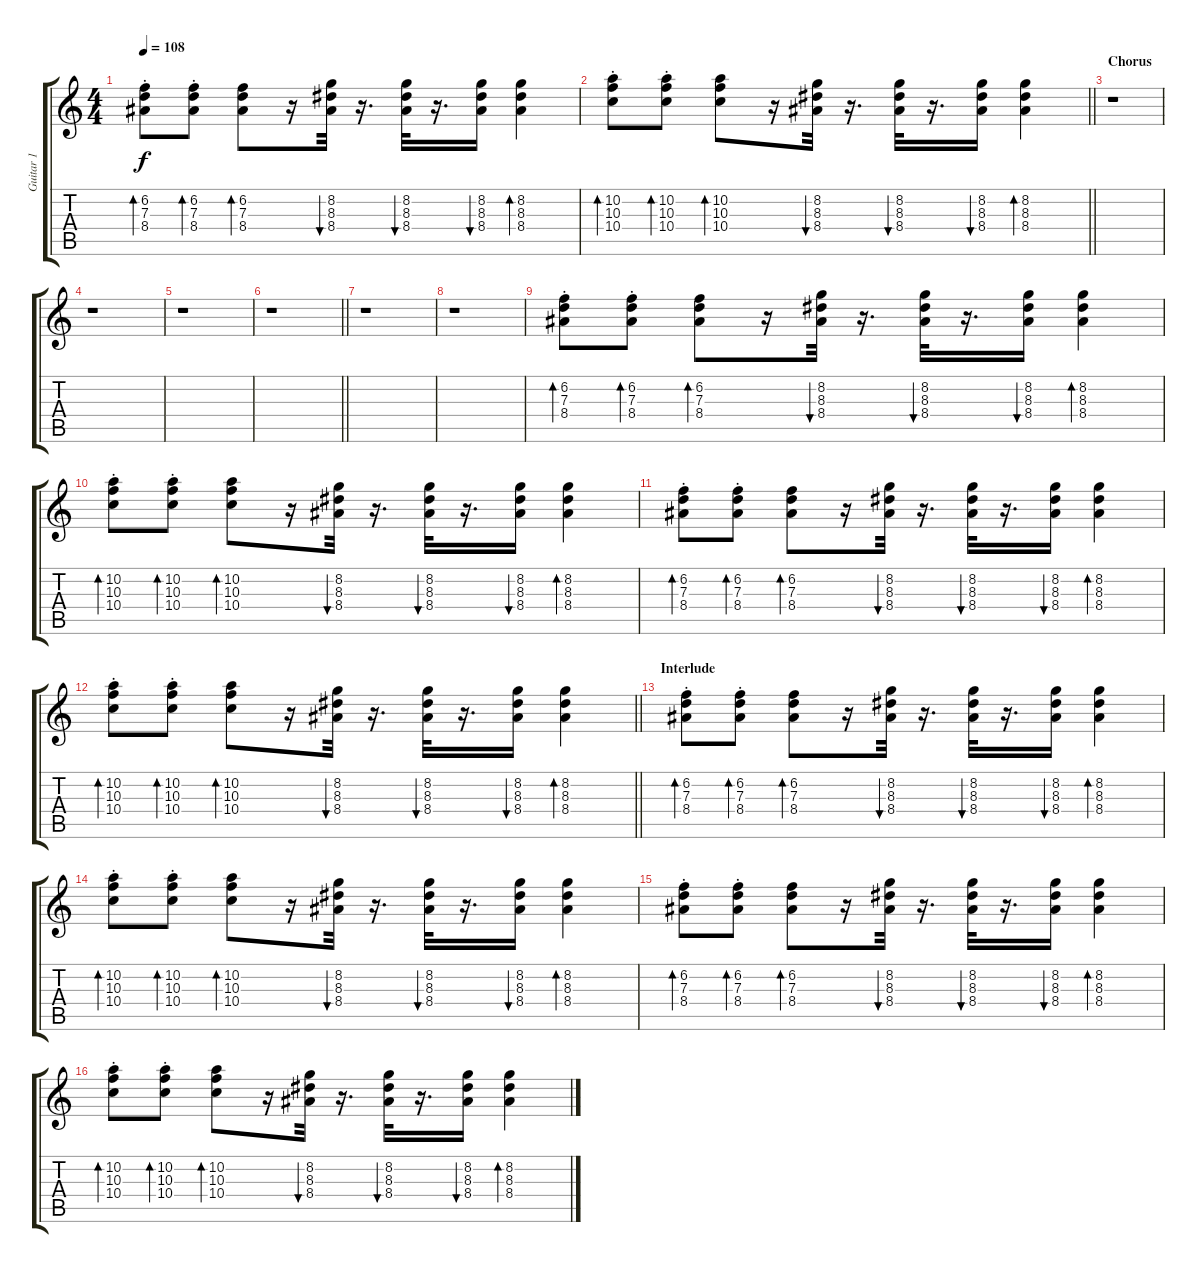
\track ("Guitar 1" "Guitar 1") {instrument acousticguitarsteel}
\staff {score tabs}
\tuning (E4 B3 G3 D3 A2 E2) {hide}
\ts (4 4)
\tempo 108
\clef g2
\ks c
(6.2{st} 7.3{st} 8.4{st}).8{bd 60 dy f} (6.2{st} 7.3{st} 8.4{st}).8{bd 60} (6.2 7.3 8.4).8{bd 60} r.16 (8.2 8.3 8.4).32{bu 60} r.16{d} (8.2 8.3 8.4).32{bu 60} r.16{d} (8.2 8.3 8.4).16{bu 60} (8.2 8.3 8.4).4{bd 60} |
\barLineRight lightlight
(10.2{st} 10.3{st} 10.4{st}).8{bd 60} (10.2{st} 10.3{st} 10.4{st}).8{bd 60} (10.2 10.3 10.4).8{bd 60} r.16 (8.2 8.3 8.4).32{bu 60} r.16{d} (8.2 8.3 8.4).32{bu 60} r.16{d} (8.2 8.3 8.4).16{bu 60} (8.2 8.3 8.4).4{bd 60} |
\section ("" "Chorus")
r.1 |
r.1 |
r.1 |
\barLineRight lightlight
r.1 |
r.1 |
r.1 |
(6.2{st} 7.3{st} 8.4{st}).8{bd 60 balance 16} (6.2{st} 7.3{st} 8.4{st}).8{bd 60} (6.2 7.3 8.4).8{bd 60} r.16 (8.2 8.3 8.4).32{bu 60} r.16{d} (8.2 8.3 8.4).32{bu 60} r.16{d} (8.2 8.3 8.4).16{bu 60} (8.2 8.3 8.4).4{bd 60} |
(10.2{st} 10.3{st} 10.4{st}).8{bd 60} (10.2{st} 10.3{st} 10.4{st}).8{bd 60} (10.2 10.3 10.4).8{bd 60} r.16 (8.2 8.3 8.4).32{bu 60} r.16{d} (8.2 8.3 8.4).32{bu 60} r.16{d} (8.2 8.3 8.4).16{bu 60} (8.2 8.3 8.4).4{bd 60} |
(6.2{st} 7.3{st} 8.4{st}).8{bd 60} (6.2{st} 7.3{st} 8.4{st}).8{bd 60} (6.2 7.3 8.4).8{bd 60} r.16 (8.2 8.3 8.4).32{bu 60} r.16{d} (8.2 8.3 8.4).32{bu 60} r.16{d} (8.2 8.3 8.4).16{bu 60} (8.2 8.3 8.4).4{bd 60} |
\barLineRight lightlight
(10.2{st} 10.3{st} 10.4{st}).8{bd 60} (10.2{st} 10.3{st} 10.4{st}).8{bd 60} (10.2 10.3 10.4).8{bd 60} r.16 (8.2 8.3 8.4).32{bu 60} r.16{d} (8.2 8.3 8.4).32{bu 60} r.16{d} (8.2 8.3 8.4).16{bu 60} (8.2 8.3 8.4).4{bd 60} |
\section ("" "Interlude")
(6.2{st} 7.3{st} 8.4{st}).8{bd 60} (6.2{st} 7.3{st} 8.4{st}).8{bd 60} (6.2 7.3 8.4).8{bd 60} r.16 (8.2 8.3 8.4).32{bu 60} r.16{d} (8.2 8.3 8.4).32{bu 60} r.16{d} (8.2 8.3 8.4).16{bu 60} (8.2 8.3 8.4).4{bd 60} |
(10.2{st} 10.3{st} 10.4{st}).8{bd 60} (10.2{st} 10.3{st} 10.4{st}).8{bd 60} (10.2 10.3 10.4).8{bd 60} r.16 (8.2 8.3 8.4).32{bu 60} r.16{d} (8.2 8.3 8.4).32{bu 60} r.16{d} (8.2 8.3 8.4).16{bu 60} (8.2 8.3 8.4).4{bd 60} |
(6.2{st} 7.3{st} 8.4{st}).8{bd 60} (6.2{st} 7.3{st} 8.4{st}).8{bd 60} (6.2 7.3 8.4).8{bd 60} r.16 (8.2 8.3 8.4).32{bu 60} r.16{d} (8.2 8.3 8.4).32{bu 60} r.16{d} (8.2 8.3 8.4).16{bu 60} (8.2 8.3 8.4).4{bd 60} |
(10.2{st} 10.3{st} 10.4{st}).8{bd 60} (10.2{st} 10.3{st} 10.4{st}).8{bd 60} (10.2 10.3 10.4).8{bd 60} r.16 (8.2 8.3 8.4).32{bu 60} r.16{d} (8.2 8.3 8.4).32{bu 60} r.16{d} (8.2 8.3 8.4).16{bu 60} (8.2 8.3 8.4).4{bd 60}
